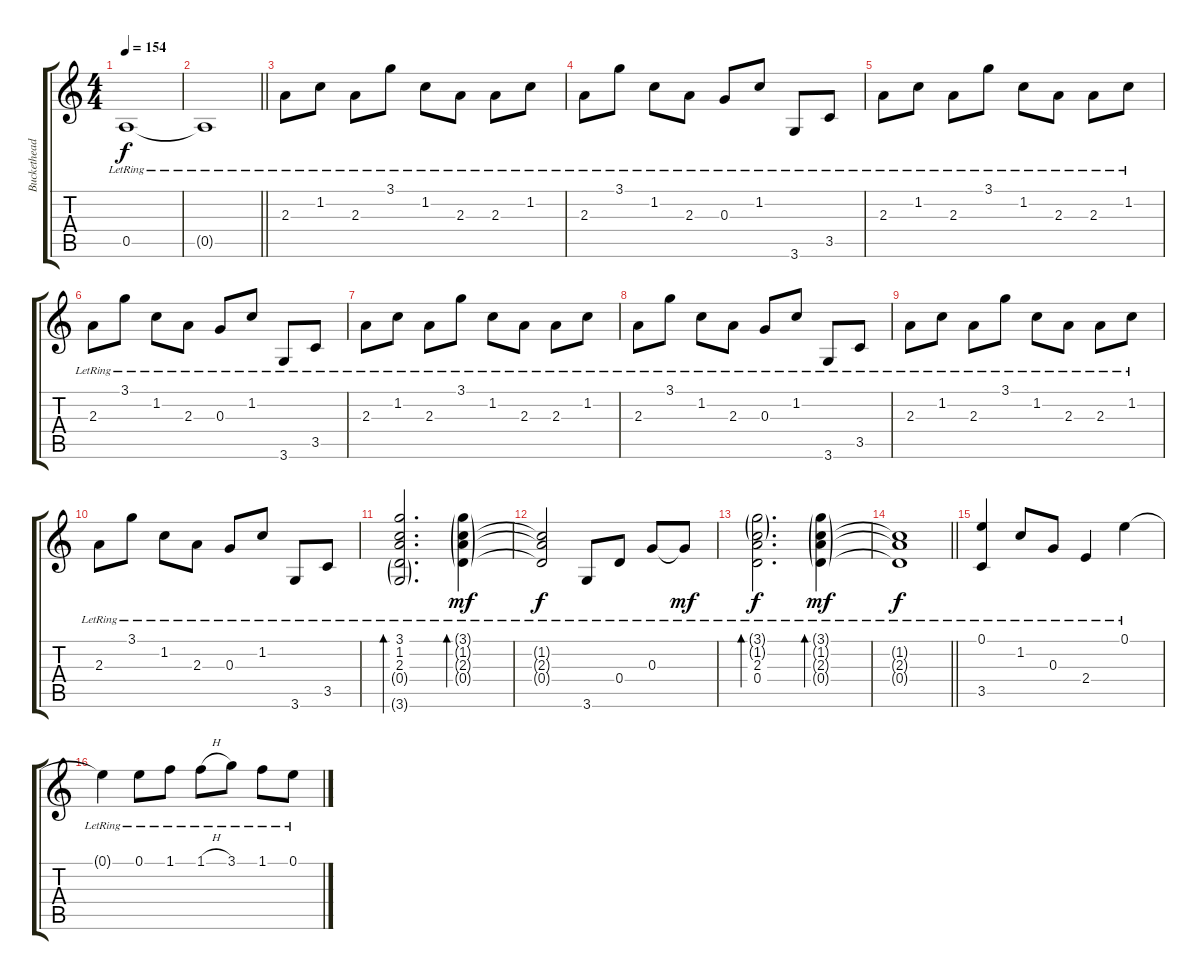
\track ("Buckethead" "Buckethead") {instrument acousticguitarnylon}
\staff {score tabs}
\tuning (E4 B3 G3 D3 A2 E2) {hide}
\ts (4 4)
\tempo 154
\clef g2
\ks c
0.5{lr t}.1{dy f} |
\barLineRight lightlight
0.5{lr t}.1 |
2.3{lr}.8 1.2{lr}.8 2.3{lr}.8 3.1{lr}.8 1.2{lr}.8 2.3{lr}.8 2.3{lr}.8 1.2{lr}.8 |
2.3{lr}.8 3.1{lr}.8 1.2{lr}.8 2.3{lr}.8 0.3{lr}.8 1.2{lr}.8 3.6{lr}.8 3.5{lr}.8 |
2.3{lr}.8 1.2{lr}.8 2.3{lr}.8 3.1{lr}.8 1.2{lr}.8 2.3{lr}.8 2.3{lr}.8 1.2{lr}.8 |
2.3{lr}.8 3.1{lr}.8 1.2{lr}.8 2.3{lr}.8 0.3{lr}.8 1.2{lr}.8 3.6{lr}.8 3.5{lr}.8 |
2.3{lr}.8 1.2{lr}.8 2.3{lr}.8 3.1{lr}.8 1.2{lr}.8 2.3{lr}.8 2.3{lr}.8 1.2{lr}.8 |
2.3{lr}.8 3.1{lr}.8 1.2{lr}.8 2.3{lr}.8 0.3{lr}.8 1.2{lr}.8 3.6{lr}.8 3.5{lr}.8 |
2.3{lr}.8 1.2{lr}.8 2.3{lr}.8 3.1{lr}.8 1.2{lr}.8 2.3{lr}.8 2.3{lr}.8 1.2{lr}.8 |
2.3{lr}.8 3.1{lr}.8 1.2{lr}.8 2.3{lr}.8 0.3{lr}.8 1.2{lr}.8 3.6{lr}.8 3.5{lr}.8 |
(3.1{lr} 1.2{lr} 2.3{lr} 0.4{g lr} 3.6{g lr}).2{d bd 120} (3.1{g lr} 1.2{g lr} 2.3{g lr} 0.4{g lr}).4{bd 120 dy mf} |
(1.2{lr t} 2.3{lr t} 0.4{lr t}).2{dy f} 3.6{lr}.8 0.4{lr}.8 0.3{lr}.8 0.3{lr t}.8{dy mf} |
(3.1{g lr} 1.2{g lr} 2.3{lr} 0.4{lr}).2{d bd 120 dy f} (3.1{g lr} 1.2{g lr} 2.3{g lr} 0.4{g lr}).4{bd 120 dy mf} |
\barLineRight lightlight
(1.2{lr t} 2.3{lr t} 0.4{lr t}).1{dy f} |
(0.1{lr} 3.5{lr}).4 1.2{lr}.8 0.3{lr}.8 2.4{lr}.4 0.1{lr}.4 |
0.1{lr t}.4 0.1{lr}.8 1.1{lr}.8 1.1{h lr}.8 3.1{lr}.8 1.1{lr}.8 0.1{lr}.8
